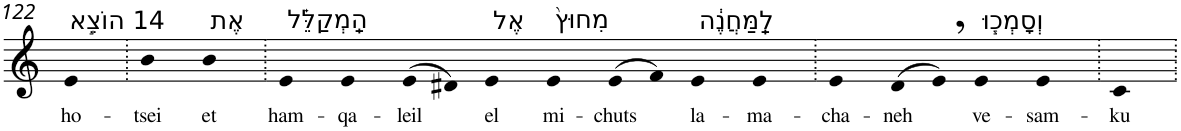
**kern	**text
*part1	*part1
*staff1	*staff1
*I"Piano	*
*I'Pno	*
!!LO:PB:g=z
*clefG2	*
*k[]	*
=122	=122
!LO:TX:a:t=14 הוֹצֵ֣א	!
!	!LO:LY:b
4e	ho-
=123.	=123.
!	!LO:LY:b
4b	-tsei
!LO:TX:a:t=אֶת	!
!	!LO:LY:b
4b	et
=124.	=124.
!LO:TX:a:t=הַֽמְקַלֵּ֗ל	!
!	!LO:LY:b
4e	ham-
!	!LO:LY:b
4e	-qa-
!	!LO:LY:b
(>8e	-leil
8d#X)	.
!LO:TX:a:t=אֶל	!
!	!LO:LY:b
4e	el
!LO:TX:a:t=מִחוּץ֙	!
!	!LO:LY:b
4e	mi-
!	!LO:LY:b
(>8e	-chuts
8f)	.
!LO:TX:a:t=לַֽמַּחֲנֶ֔ה	!
!	!LO:LY:b
4e	la-
!	!LO:LY:b
4e	-ma-
=125.	=125.
!	!LO:LY:b
4e	-cha-
!	!LO:LY:b
(>8d	-neh
8e,)	.
!LO:TX:a:t=וְסָמְכ֧וּ	!
!	!LO:LY:b
4e	ve-
!	!LO:LY:b
4e	-sam-
=126.	=126.
!	!LO:LY:b
4c	-ku
=.	=.
*-	*-
